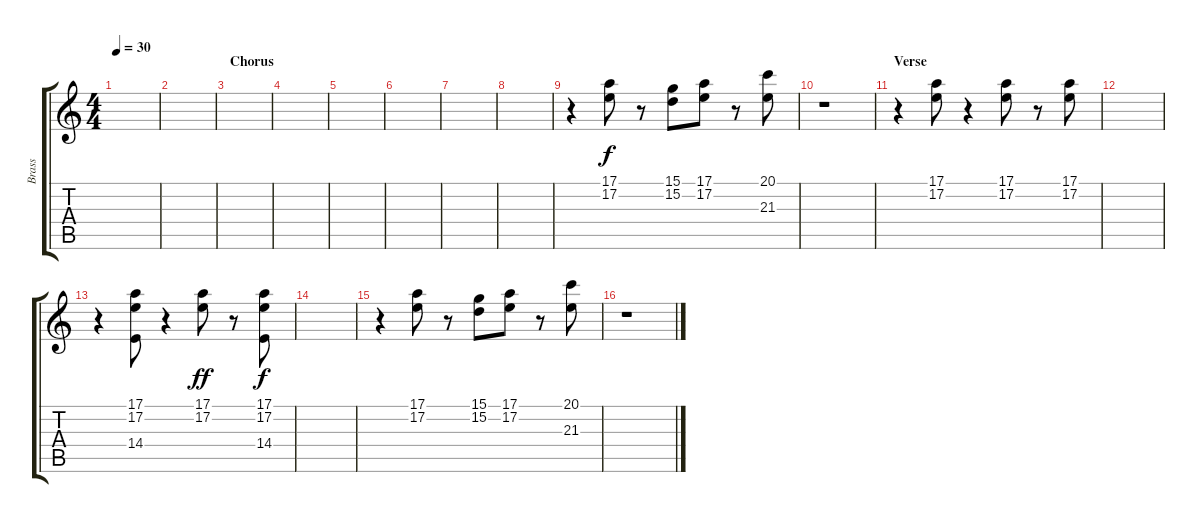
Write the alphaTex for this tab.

\track ("Brass" "Brass") {instrument brasssection}
\staff {score tabs}
\tuning (E4 B3 G3 D3 A2 E2) {hide}
\ts (4 4)
\tempo 30
\clef g2
\ks c
|
|
\section ("" "Chorus")
|
|
|
|
|
|
r.4 (17.1 17.2).8 r.8 (15.1 15.2).8 (17.1 17.2).8 r.8 (20.1 21.3).8 |
r.1 |
\section ("" "Verse")
r.4 (17.1 17.2).8 r.4 (17.1 17.2).8 r.8 (17.1 17.2).8 |
|
r.4 (17.1 17.2 14.4).8 r.4 (17.1 17.2).8{dy ff} r.8 (17.1 17.2 14.4).8{dy f} |
|
r.4 (17.1 17.2).8 r.8 (15.1 15.2).8 (17.1 17.2).8 r.8 (20.1 21.3).8 |
r.1
